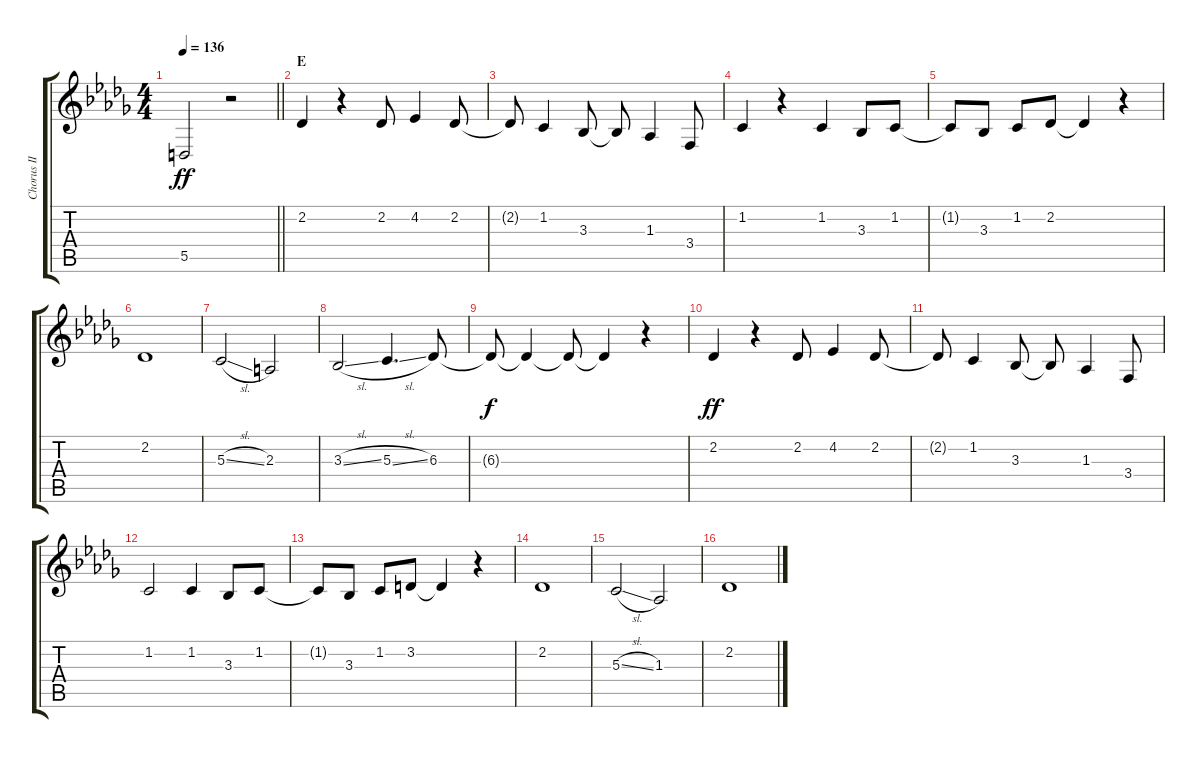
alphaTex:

\track ("Chorus II" "Chorus II") {instrument voiceoohs}
\staff {score tabs}
\tuning (E4 B3 G3 D3 A2 E2) {hide}
\ts (4 4)
\tempo 136
\clef g2
\barLineRight lightlight
\ks db
5.5.2{dy ff} r.2 |
\section ("" "E")
2.2.4 r.4 2.2.8 4.2.4 2.2.8 |
2.2{t}.8 1.2.4 3.3.8 3.3{t}.8 1.3.4 3.4.8 |
1.2.4 r.4 1.2.4 3.3.8 1.2.8 |
1.2{t}.8 3.3.8 1.2.8 2.2.8 2.2{t}.4 r.4 |
2.2.1 |
5.3{sl}.2 2.3.2 |
3.3{sl}.2 5.3{sl}.4{d} 6.3.8 |
6.3{t}.8{dy f} 6.3{t}.4 6.3{t}.8 6.3{t}.4 r.4 |
2.2.4{dy ff} r.4 2.2.8 4.2.4 2.2.8 |
2.2{t}.8 1.2.4 3.3.8 3.3{t}.8 1.3.4 3.4.8 |
1.2.2 1.2.4 3.3.8 1.2.8 |
1.2{t}.8 3.3.8 1.2.8 3.2.8 3.2{t}.4 r.4 |
2.2.1 |
5.3{sl}.2 1.3.2 |
2.2.1
